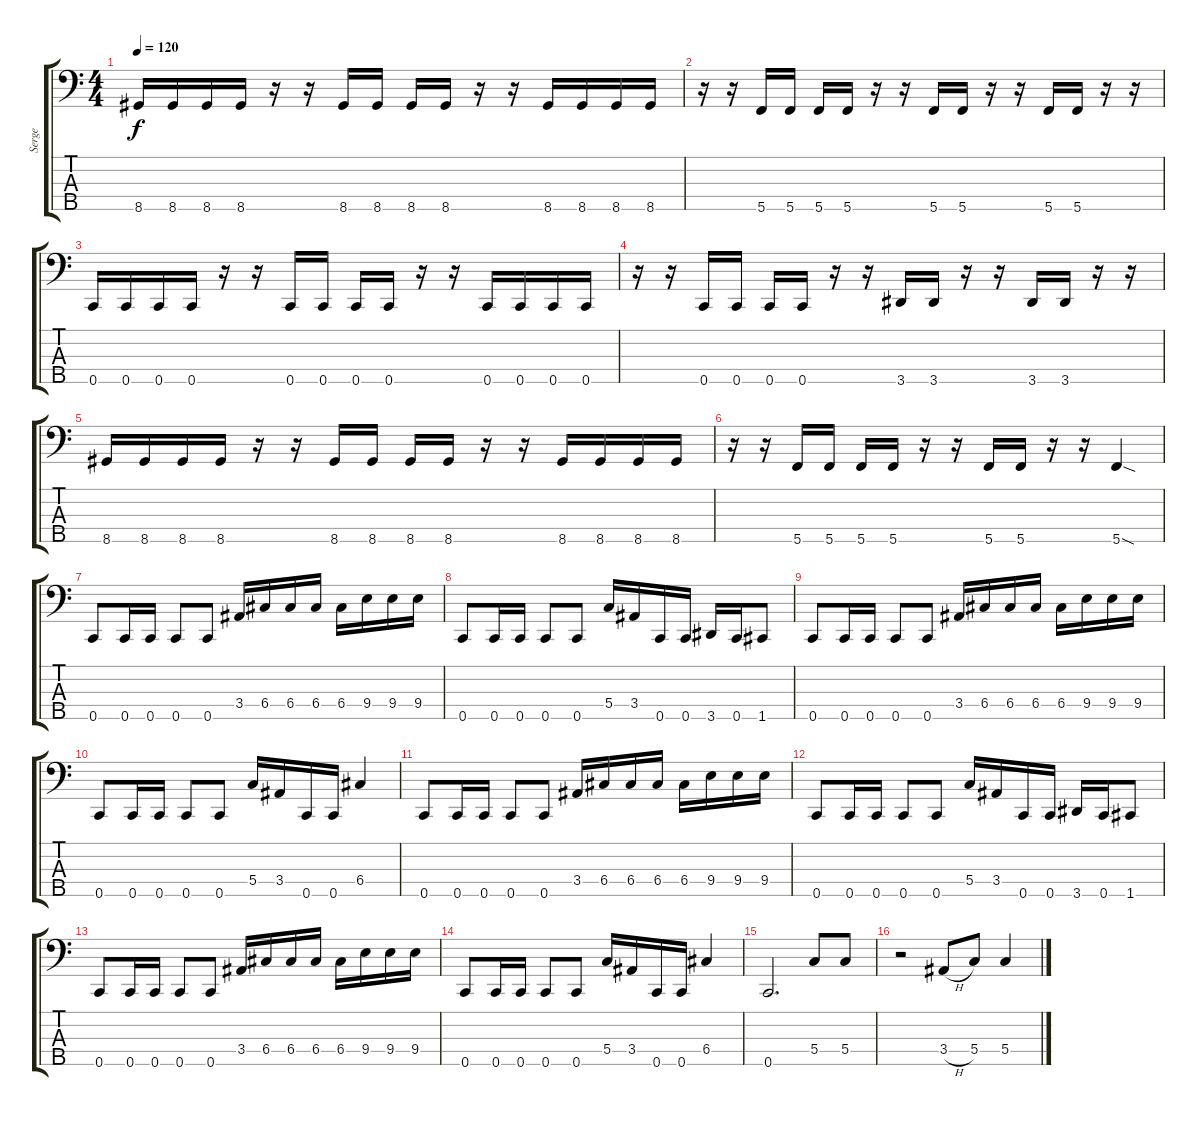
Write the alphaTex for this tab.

\track ("Serge" "Serge") {instrument electricbasspick}
\staff {score tabs}
\tuning (Bb2 F2 C2 G1 C1) {hide}
\ts (4 4)
\tempo 120
\clef f4
\ks c
8.5.16{dy f} 8.5.16 8.5.16 8.5.16 r.16 r.16 8.5.16 8.5.16 8.5.16 8.5.16 r.16 r.16 8.5.16 8.5.16 8.5.16 8.5.16 |
r.16 r.16 5.5.16 5.5.16 5.5.16 5.5.16 r.16 r.16 5.5.16 5.5.16 r.16 r.16 5.5.16 5.5.16 r.16 r.16 |
0.5.16 0.5.16 0.5.16 0.5.16 r.16 r.16 0.5.16 0.5.16 0.5.16 0.5.16 r.16 r.16 0.5.16 0.5.16 0.5.16 0.5.16 |
r.16 r.16 0.5.16 0.5.16 0.5.16 0.5.16 r.16 r.16 3.5.16 3.5.16 r.16 r.16 3.5.16 3.5.16 r.16 r.16 |
8.5.16 8.5.16 8.5.16 8.5.16 r.16 r.16 8.5.16 8.5.16 8.5.16 8.5.16 r.16 r.16 8.5.16 8.5.16 8.5.16 8.5.16 |
r.16 r.16 5.5.16 5.5.16 5.5.16 5.5.16 r.16 r.16 5.5.16 5.5.16 r.16 r.16 5.5{sod}.4 |
0.5.8 0.5.16 0.5.16 0.5.8 0.5.8 3.4.16 6.4.16 6.4.16 6.4.16 6.4.16 9.4.16 9.4.16 9.4.16 |
0.5.8 0.5.16 0.5.16 0.5.8 0.5.8 5.4.16 3.4.16 0.5.16 0.5.16 3.5.16 0.5.16 1.5.8 |
0.5.8 0.5.16 0.5.16 0.5.8 0.5.8 3.4.16 6.4.16 6.4.16 6.4.16 6.4.16 9.4.16 9.4.16 9.4.16 |
0.5.8 0.5.16 0.5.16 0.5.8 0.5.8 5.4.16 3.4.16 0.5.16 0.5.16 6.4.4 |
0.5.8 0.5.16 0.5.16 0.5.8 0.5.8 3.4.16 6.4.16 6.4.16 6.4.16 6.4.16 9.4.16 9.4.16 9.4.16 |
0.5.8 0.5.16 0.5.16 0.5.8 0.5.8 5.4.16 3.4.16 0.5.16 0.5.16 3.5.16 0.5.16 1.5.8 |
0.5.8 0.5.16 0.5.16 0.5.8 0.5.8 3.4.16 6.4.16 6.4.16 6.4.16 6.4.16 9.4.16 9.4.16 9.4.16 |
0.5.8 0.5.16 0.5.16 0.5.8 0.5.8 5.4.16 3.4.16 0.5.16 0.5.16 6.4.4 |
0.5.2{d} 5.4.8 5.4.8 |
r.2 3.4{h}.8 5.4.8 5.4.4
